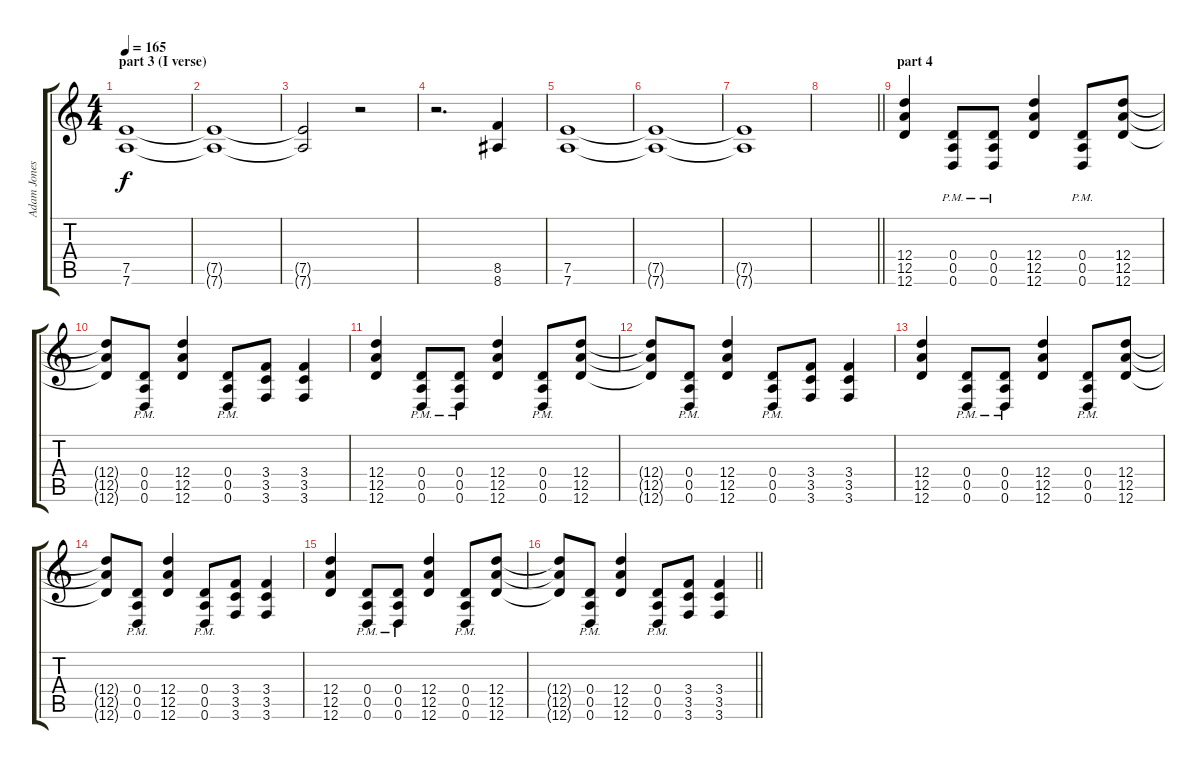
\track ("Adam Jones / guitar" "Adam Jones") {instrument distortionguitar}
\staff {score tabs}
\tuning (E4 B3 G3 D3 A2 D2) {hide}
\ts (4 4)
\section ("" "part 3 (I verse)")
\tempo 165
\clef g2
\ks c
(7.5 7.6).1{dy f} |
(7.5{t} 7.6{t}).1{volume 0} |
(7.5{t} 7.6{t}).2 r.2 |
r.2{d} (8.5 8.6).4{volume 15} |
(7.5 7.6).1 |
(7.5{t} 7.6{t}).1{volume 0} |
(7.5{t} 7.6{t}).1 |
\barLineRight lightlight
|
\section ("" "part 4")
(12.4 12.5 12.6).4{volume 15} (0.4{pm} 0.5{pm} 0.6{pm}).8 (0.4{pm} 0.5{pm} 0.6{pm}).8 (12.4 12.5 12.6).4 (0.4{pm} 0.5{pm} 0.6{pm}).8 (12.4 12.5 12.6).8 |
(12.4{t} 12.5{t} 12.6{t}).8 (0.4{pm} 0.5{pm} 0.6{pm}).8 (12.4 12.5 12.6).4 (0.4{pm} 0.5{pm} 0.6{pm}).8 (3.4 3.5 3.6).8 (3.4 3.5 3.6).4 |
(12.4 12.5 12.6).4 (0.4{pm} 0.5{pm} 0.6{pm}).8 (0.4{pm} 0.5{pm} 0.6{pm}).8 (12.4 12.5 12.6).4 (0.4{pm} 0.5{pm} 0.6{pm}).8 (12.4 12.5 12.6).8 |
(12.4{t} 12.5{t} 12.6{t}).8 (0.4{pm} 0.5{pm} 0.6{pm}).8 (12.4 12.5 12.6).4 (0.4{pm} 0.5{pm} 0.6{pm}).8 (3.4 3.5 3.6).8 (3.4 3.5 3.6).4 |
(12.4 12.5 12.6).4 (0.4{pm} 0.5{pm} 0.6{pm}).8 (0.4{pm} 0.5{pm} 0.6{pm}).8 (12.4 12.5 12.6).4 (0.4{pm} 0.5{pm} 0.6{pm}).8 (12.4 12.5 12.6).8 |
(12.4{t} 12.5{t} 12.6{t}).8 (0.4{pm} 0.5{pm} 0.6{pm}).8 (12.4 12.5 12.6).4 (0.4{pm} 0.5{pm} 0.6{pm}).8 (3.4 3.5 3.6).8 (3.4 3.5 3.6).4 |
(12.4 12.5 12.6).4 (0.4{pm} 0.5{pm} 0.6{pm}).8 (0.4{pm} 0.5{pm} 0.6{pm}).8 (12.4 12.5 12.6).4 (0.4{pm} 0.5{pm} 0.6{pm}).8 (12.4 12.5 12.6).8 |
\barLineRight lightlight
(12.4{t} 12.5{t} 12.6{t}).8 (0.4{pm} 0.5{pm} 0.6{pm}).8 (12.4 12.5 12.6).4 (0.4{pm} 0.5{pm} 0.6{pm}).8 (3.4 3.5 3.6).8 (3.4 3.5 3.6).4
